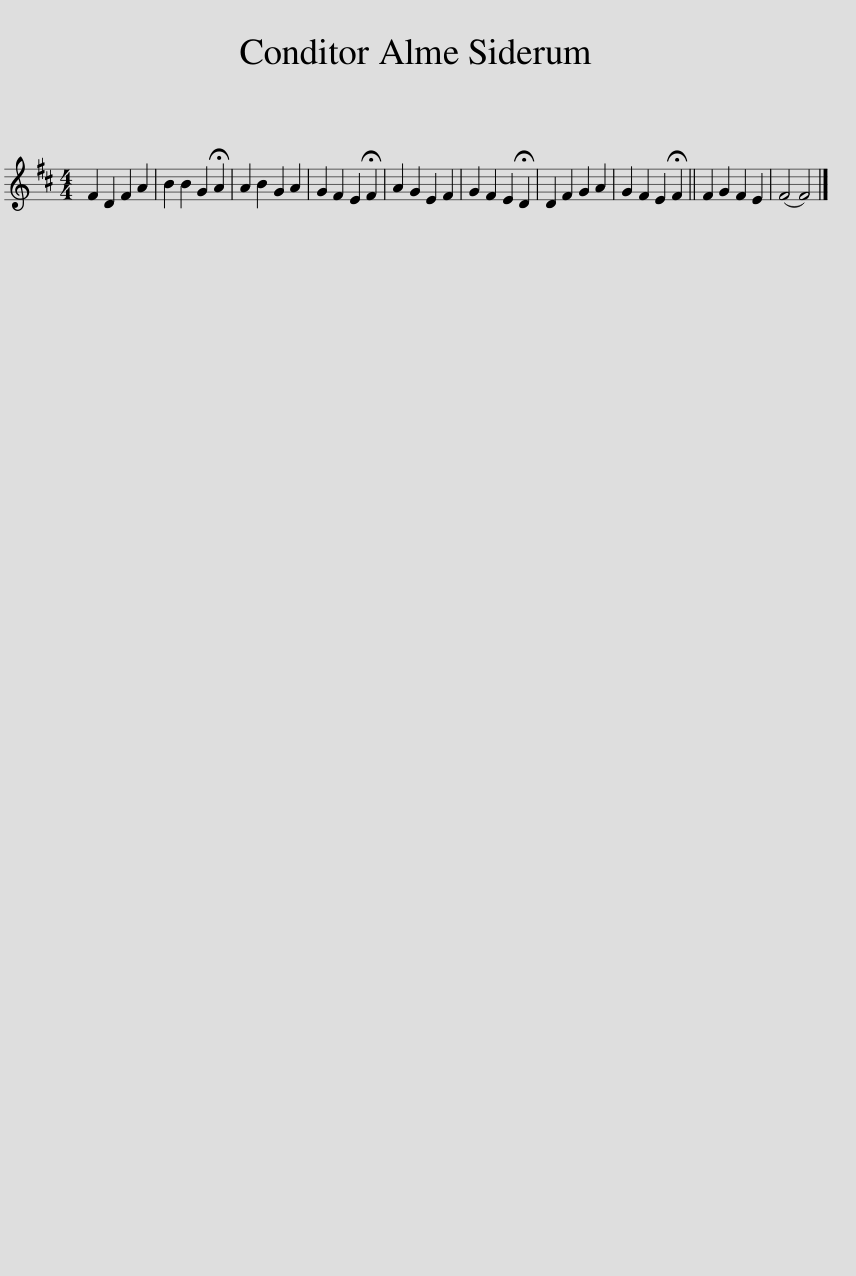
X:1
L:1/8
M:4/4
I:linebreak $
K:D
V:1 treble
V:1
 F2 D2 F2 A2 | B2 B2 G2 !fermata!A2 | A2 B2 G2 A2 | G2 F2 E2 !fermata!F2 | A2 G2 E2 F2 | %5
 G2 F2 E2 !fermata!D2 | D2 F2 G2 A2 | G2 F2 E2 !fermata!F2 || F2 G2 F2 E2 | (F4 F4) |] %10
